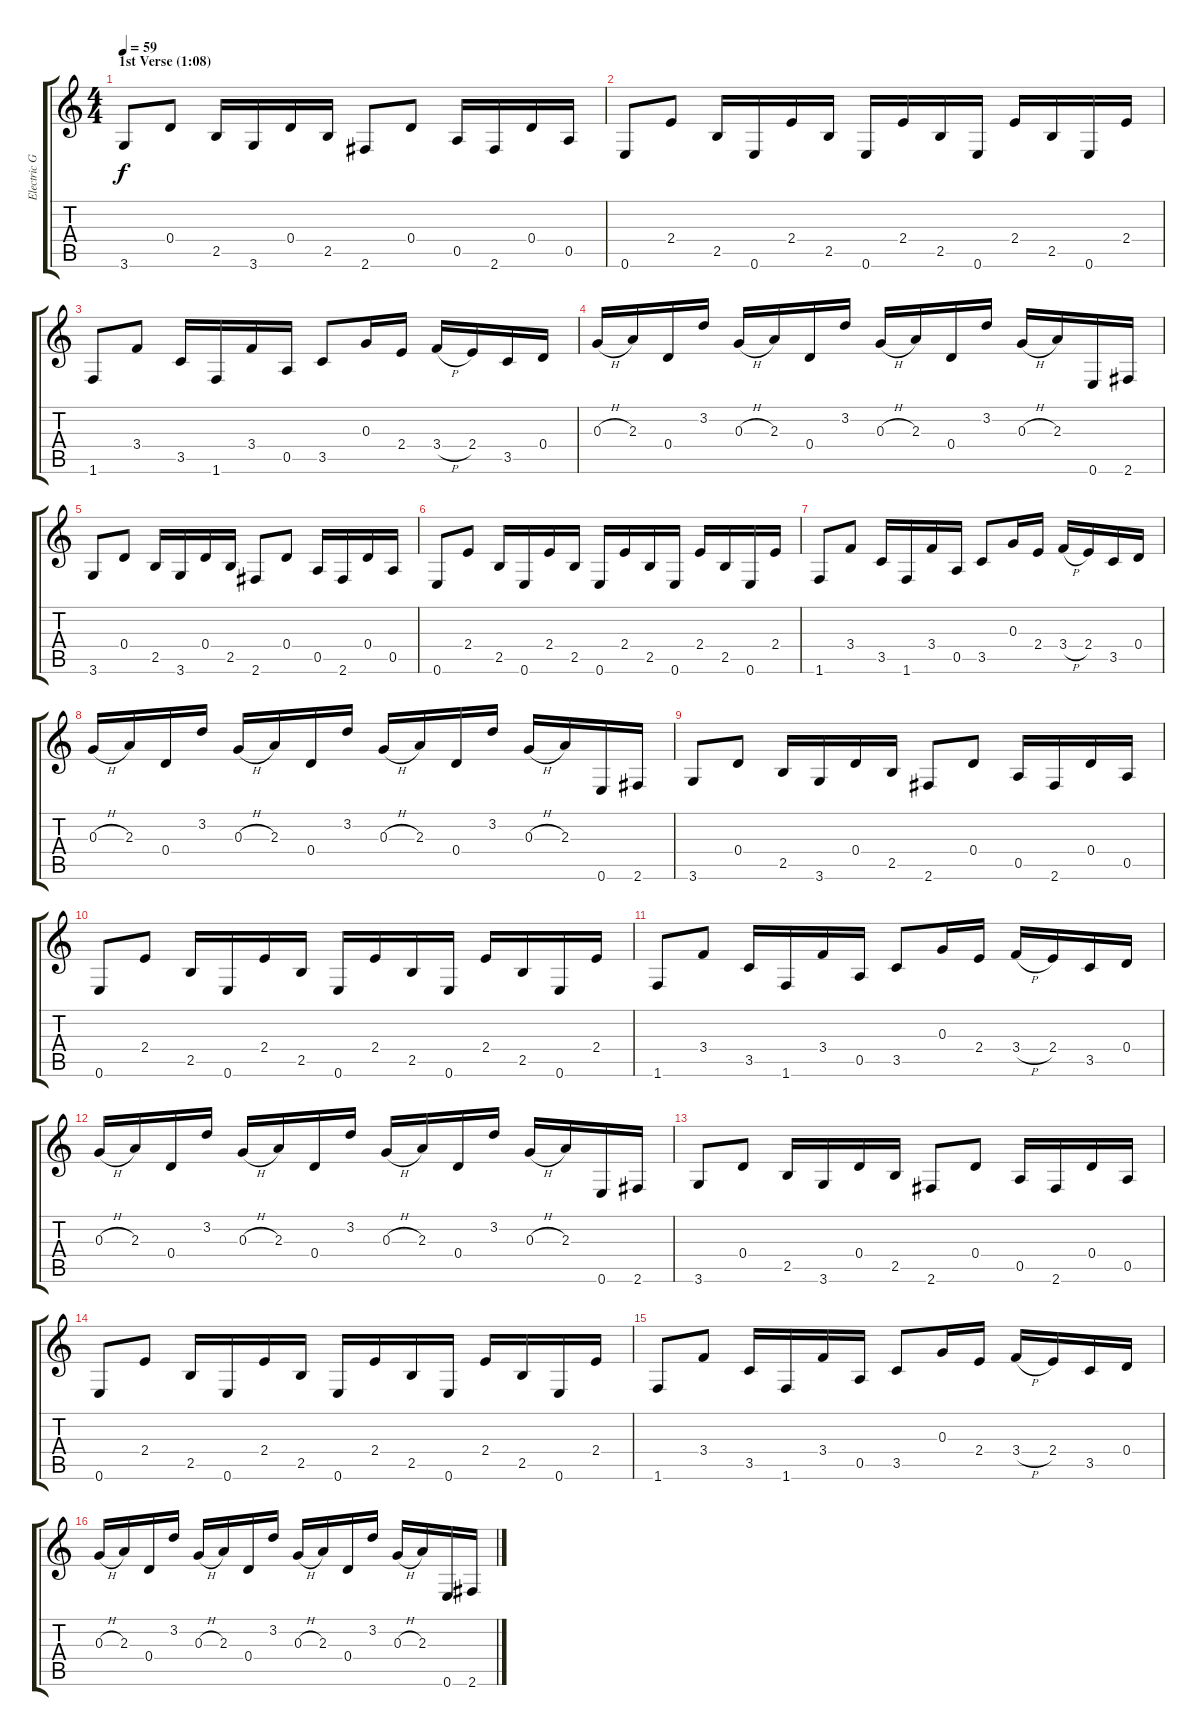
\track ("Electric Guitar 2" "Electric G") {instrument electricguitarclean}
\staff {score tabs}
\tuning (E4 B3 G3 D3 A2 E2) {hide}
\ts (4 4)
\section ("" "1st Verse (1:08)")
\tempo 59
\clef g2
\ks c
3.6.8{dy f} 0.4.8 2.5.16 3.6.16 0.4.16 2.5.16 2.6.8 0.4.8 0.5.16 2.6.16 0.4.16 0.5.16 |
0.6.8 2.4.8 2.5.16 0.6.16 2.4.16 2.5.16 0.6.16 2.4.16 2.5.16 0.6.16 2.4.16 2.5.16 0.6.16 2.4.16 |
1.6.8 3.4.8 3.5.16 1.6.16 3.4.16 0.5.16 3.5.8 0.3.16 2.4.16 3.4{h}.16 2.4.16 3.5.16 0.4.16 |
0.3{h}.16 2.3.16 0.4.16 3.2.16 0.3{h}.16 2.3.16 0.4.16 3.2.16 0.3{h}.16 2.3.16 0.4.16 3.2.16 0.3{h}.16 2.3.16 0.6.16 2.6.16 |
3.6.8 0.4.8 2.5.16 3.6.16 0.4.16 2.5.16 2.6.8 0.4.8 0.5.16 2.6.16 0.4.16 0.5.16 |
0.6.8 2.4.8 2.5.16 0.6.16 2.4.16 2.5.16 0.6.16 2.4.16 2.5.16 0.6.16 2.4.16 2.5.16 0.6.16 2.4.16 |
1.6.8 3.4.8 3.5.16 1.6.16 3.4.16 0.5.16 3.5.8 0.3.16 2.4.16 3.4{h}.16 2.4.16 3.5.16 0.4.16 |
0.3{h}.16 2.3.16 0.4.16 3.2.16 0.3{h}.16 2.3.16 0.4.16 3.2.16 0.3{h}.16 2.3.16 0.4.16 3.2.16 0.3{h}.16 2.3.16 0.6.16 2.6.16 |
3.6.8 0.4.8 2.5.16 3.6.16 0.4.16 2.5.16 2.6.8 0.4.8 0.5.16 2.6.16 0.4.16 0.5.16 |
0.6.8 2.4.8 2.5.16 0.6.16 2.4.16 2.5.16 0.6.16 2.4.16 2.5.16 0.6.16 2.4.16 2.5.16 0.6.16 2.4.16 |
1.6.8 3.4.8 3.5.16 1.6.16 3.4.16 0.5.16 3.5.8 0.3.16 2.4.16 3.4{h}.16 2.4.16 3.5.16 0.4.16 |
0.3{h}.16 2.3.16 0.4.16 3.2.16 0.3{h}.16 2.3.16 0.4.16 3.2.16 0.3{h}.16 2.3.16 0.4.16 3.2.16 0.3{h}.16 2.3.16 0.6.16 2.6.16 |
3.6.8 0.4.8 2.5.16 3.6.16 0.4.16 2.5.16 2.6.8 0.4.8 0.5.16 2.6.16 0.4.16 0.5.16 |
0.6.8 2.4.8 2.5.16 0.6.16 2.4.16 2.5.16 0.6.16 2.4.16 2.5.16 0.6.16 2.4.16 2.5.16 0.6.16 2.4.16 |
1.6.8 3.4.8 3.5.16 1.6.16 3.4.16 0.5.16 3.5.8 0.3.16 2.4.16 3.4{h}.16 2.4.16 3.5.16 0.4.16 |
0.3{h}.16 2.3.16 0.4.16 3.2.16 0.3{h}.16 2.3.16 0.4.16 3.2.16 0.3{h}.16 2.3.16 0.4.16 3.2.16 0.3{h}.16 2.3.16 0.6.16 2.6.16
